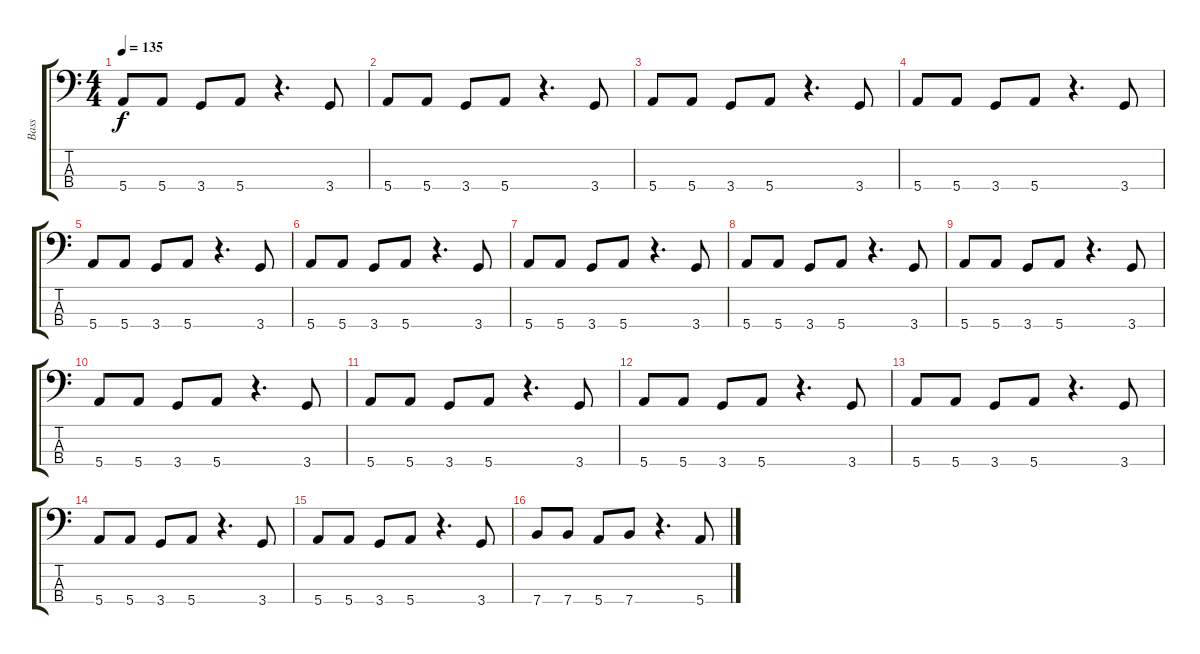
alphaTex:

\track ("Bass" "Bass") {instrument electricbassfinger}
\staff {score tabs}
\tuning (G2 D2 A1 E1) {hide}
\ts (4 4)
\tempo 135
\clef f4
\ks c
5.4.8{dy f} 5.4.8 3.4.8 5.4.8 r.4{d} 3.4.8 |
5.4.8 5.4.8 3.4.8 5.4.8 r.4{d} 3.4.8 |
5.4.8 5.4.8 3.4.8 5.4.8 r.4{d} 3.4.8 |
5.4.8 5.4.8 3.4.8 5.4.8 r.4{d} 3.4.8 |
5.4.8 5.4.8 3.4.8 5.4.8 r.4{d} 3.4.8 |
5.4.8 5.4.8 3.4.8 5.4.8 r.4{d} 3.4.8 |
5.4.8 5.4.8 3.4.8 5.4.8 r.4{d} 3.4.8 |
5.4.8 5.4.8 3.4.8 5.4.8 r.4{d} 3.4.8 |
5.4.8 5.4.8 3.4.8 5.4.8 r.4{d} 3.4.8 |
5.4.8 5.4.8 3.4.8 5.4.8 r.4{d} 3.4.8 |
5.4.8 5.4.8 3.4.8 5.4.8 r.4{d} 3.4.8 |
5.4.8 5.4.8 3.4.8 5.4.8 r.4{d} 3.4.8 |
5.4.8 5.4.8 3.4.8 5.4.8 r.4{d} 3.4.8 |
5.4.8 5.4.8 3.4.8 5.4.8 r.4{d} 3.4.8 |
5.4.8 5.4.8 3.4.8 5.4.8 r.4{d} 3.4.8 |
7.4.8 7.4.8 5.4.8 7.4.8 r.4{d} 5.4.8
